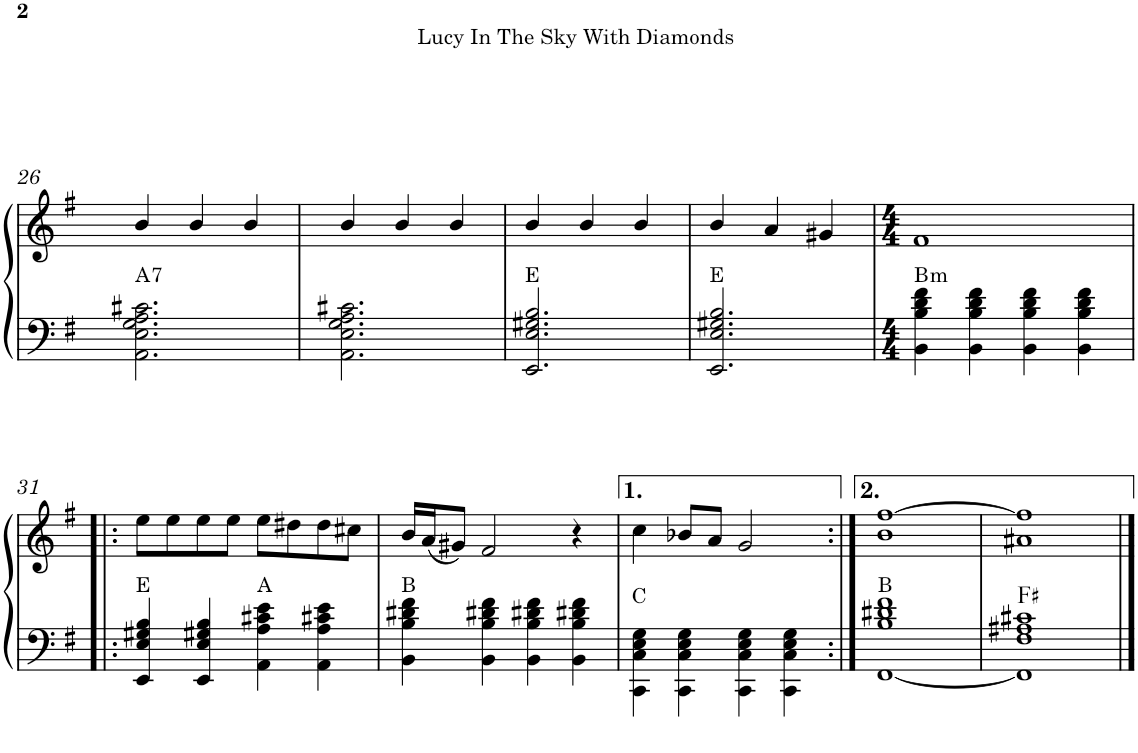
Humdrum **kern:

**kern	**kern	**harte
*part1	*part1	*part1
*staff2	*staff1	*
*I"Accordion	*	*
*I'Acc.	*	*
!!LO:PB:g=z
*clefF4	*clefG2	*
*k[f#]	*k[f#]	*
*G:	*G:	*
*M3/4	*M3/4	*
=26	=26	=26
!	!	!LO:H:kt=7
2.AA\ 2.E\ 2.G\ 2.A\ 2.c#X\	4b/	A:7
.	4b/	.
.	4b/	.
=27	=27	=27
2.AA\ 2.E\ 2.G\ 2.A\ 2.c#X\	4b/	.
.	4b/	.
.	4b/	.
=28	=28	=28
2.EE/ 2.E/ 2.G#X/ 2.B/	4b/	E:maj
.	4b/	.
.	4b/	.
=29	=29	=29
2.EE/ 2.E/ 2.G#X/ 2.B/	4b/	E:maj
.	4a/	.
.	4g#X/	.
=30	=30	=30
*M4/4	*M4/4	*
!	!	!LO:H:kt=m
4BB\ 4B\ 4d\ 4f#\	1f#	B:min
4BB\ 4B\ 4d\ 4f#\	.	.
4BB\ 4B\ 4d\ 4f#\	.	.
4BB\ 4B\ 4d\ 4f#\	.	.
!!LO:LB:g=z
=31!|:	=31!|:	=31!|:
4EE/ 4E/ 4G#X/ 4B/	8ee\L	E:maj
.	8ee\	.
4EE/ 4E/ 4G#X/ 4B/	8ee\	.
.	8ee\J	.
4AA\ 4A\ 4c#X\ 4e\	8ee\L	A:maj
.	8dd#X\	.
4AA\ 4A\ 4c#X\ 4e\	8dd#\	.
.	8cc#X\J	.
=32	=32	=32
4BB\ 4B\ 4d#X\ 4f#\	16b/LL	B:maj
.	(16a/J	.
.	8g#X/J)	.
4BB\ 4B\ 4d#X\ 4f#\	2f#/	.
4BB\ 4B\ 4d#X\ 4f#\	.	.
4BB\ 4B\ 4d#X\ 4f#\	4r	.
=33	=33	=33
4CC\ 4C\ 4E\ 4G\	4cc\	C:maj
4CC\ 4C\ 4E\ 4G\	8b-X/L	.
.	8a/J	.
4CC\ 4C\ 4E\ 4G\	2g/	.
4CC\ 4C\ 4E\ 4G\	.	.
=34:|!	=34:|!	=34:|!
[<1FF# 1B 1d#X 1f#	1b [>1ff#	B:maj
=35	=35	=35
1FF#] 1F# 1A#X 1c#X	1a#X 1ff#]	F#:maj
==	==	==
*-	*-	*-
